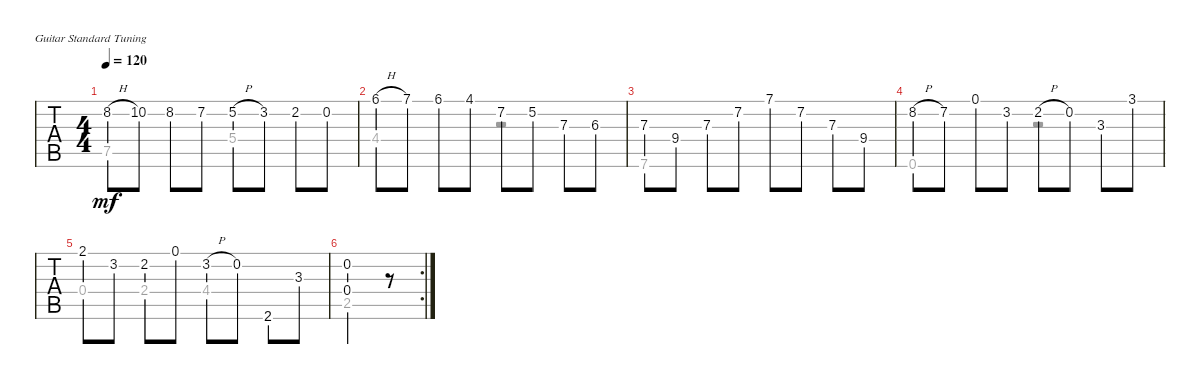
\defaultSystemsLayout 4
\bracketExtendMode groupsimilarinstruments
\singleTrackTrackNamePolicy hidden
\firstSystemTrackNameOrientation horizontal
\otherSystemsTrackNameOrientation horizontal
\track ("Nylon Guitar" "N-Gt") {instrument acousticguitarnylon}
\staff {tabs}
\tuning (E4 B3 G3 D3 A2 E2)
\voice
\ts (4 4)
\tempo 120
\clef g2
\scale
0.25
\ks bminor
8.2{h lf 3}.8{dy mf} 10.2{lf 5}.8 8.2.8 7.2.8 5.2{h lf 5}.8 3.2{lf 2}.8 2.2{lf 2}.8 0.2.8 |
\scale
0.25 6.1{h lf 4}.8 7.1{lf 5}.8 6.1.8 4.1.8 7.2{lf 5}.8 5.2{lf 3}.8 7.3{lf 3}.8 6.3{lf 2}.8 |
\scale
0.25 7.3.8 9.4{lf 4}.8 7.3.8 7.2.8 7.1.8 7.2.8 7.3.8 9.4.8 |
\scale
0.25 8.2{h lf 3}.8 7.2{lf 2}.8 0.1.8 3.2{lf 3}.8 2.2{h lf 2}.8 0.2.8 3.3{lf 3}.8 3.1{lf 4}.8 |
\scale
0.583333 2.1{lf 2}.8 3.2{lf 3}.8 2.2{lf 3}.8 0.1.8 3.2{h lf 3}.8 0.2.8 2.6.8 3.3{lf 3}.8 |
\rc 2
\scale
0.416667 (0.2 0.4).2 r.8
\voice
\clef g2
\ottava regular
\simile none
\scale
0.25
\ks bminor
7.5.2{dy mf} 5.4{lf 4}.2 |
\scale
0.25 4.4.2 r.2 |
\scale
0.25 7.6.1 |
\scale
0.25 0.6.2 r.2 |
\scale
0.583333 0.4.4 2.4{lf 2}.4 4.4{lf 4}.4 2.6.4 |
\scale
0.416667 2.5{lf 2}.2
